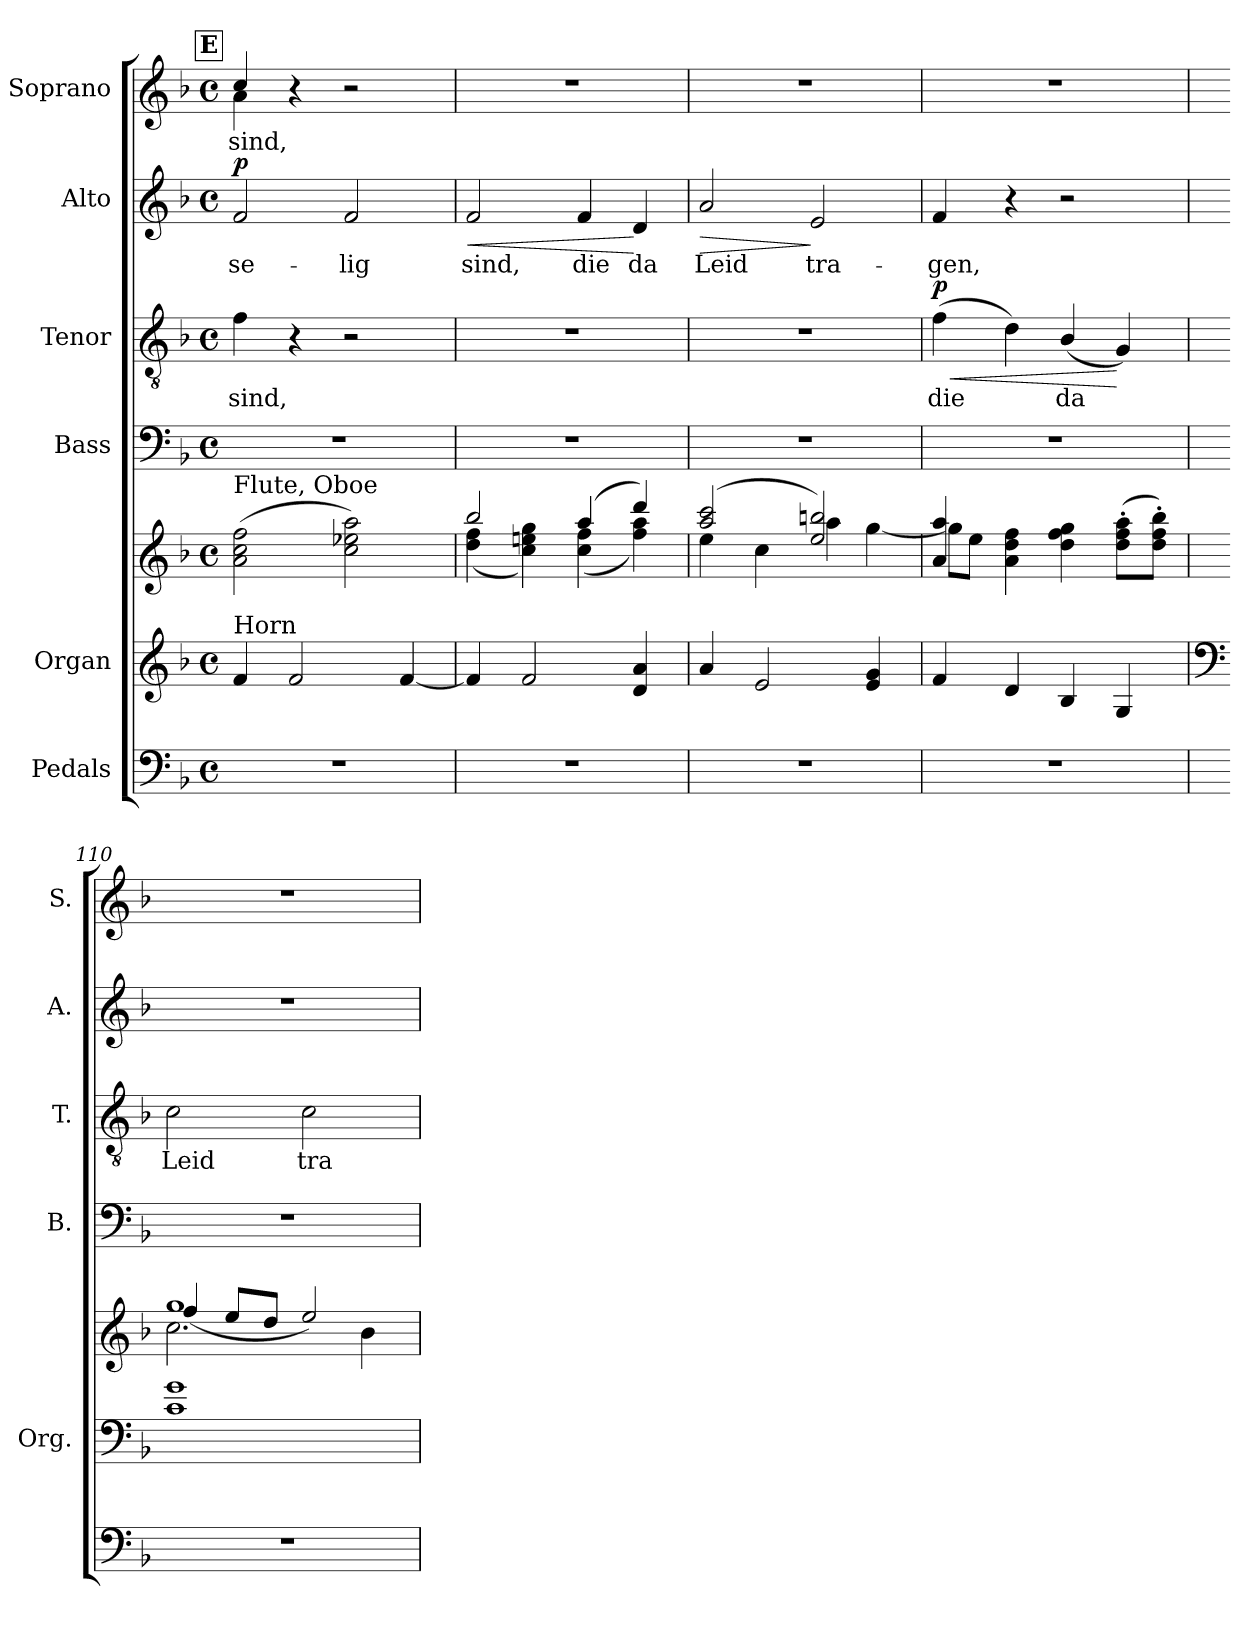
**kern	**kern	**kern	**kern	**kern	**text	**dynam	**kern	**text	**dynam	**kern	**text
*part6	*part5	*part5	*part4	*part3	*part3	*part3	*part2	*part2	*part2	*part1	*part1
*staff7	*staff6	*staff5	*staff4	*staff3	*staff3	*staff3	*staff2	*staff2	*staff2	*staff1	*staff1
*I"Pedals	*I"Organ	*	*I"Bass	*I"Tenor	*	*	*I"Alto	*	*	*I"Soprano	*
*	*I'Org.	*	*I'B.	*I'T.	*	*	*I'A.	*	*	*I'S.	*
!!LO:LB:g=z
*clefF4	*clefG2	*clefG2	*clefF4	*clefGv2	*	*	*clefG2	*	*	*clefG2	*
*	*	*	*	*ITrd7c12	*	*	*	*	*	*	*
*k[b-]	*k[b-]	*k[b-]	*k[b-]	*k[b-]	*	*	*k[b-]	*	*	*k[b-]	*
*F:	*F:	*F:	*F:	*F:	*	*	*F:	*	*	*F:	*
*M4/4	*M4/4	*M4/4	*M4/4	*M4/4	*	*	*M4/4	*	*	*M4/4	*
*met(c)	*met(c)	*met(c)	*met(c)	*met(c)	*	*	*met(c)	*	*	*met(c)	*
!!LO:REH:place=s1:B:color=#000000:enc=box:fs=17.1407:t=E
=106	=106	=106	=106	=106	=106	=106	=106	=106	=106	=106	=106
!	!	!	!	!	!LO:LY:b:color=#000000	!	!	!	!	!	!
!	!	!	!	!	!	!	!	!LO:LY:b:color=#000000	!	!	!
!	!	!LO:TX:a:t=Flute, Oboe	!	!	!	!	!	!	!	!	!
!	!LO:TX:a:t=Horn	!	!	!	!	!	!	!	!	!	!
!	!	!	!	!	!	!	!	!	!	!	!LO:LY:b:color=#000000
*	*	*	*	*	*	*	*	*	*	*^	*
1r	4fi/	(2ai\ 2cci 2ffi	1r	4Fi\	sind,	.	2fi/	se-	p	4cci/	4ai\	sind,
.	2fi/	.	.	4r	.	.	.	.	.	4r	4ryy	.
!	!	!	!	!	!	!	!	!LO:LY:b:color=#000000	!	!	!	!
.	.	2cci\ 2ee-Xi 2aai)	.	2r	.	.	2fi/	-lig	.	2r	2ryy	.
.	[4fi/	.	.	.	.	.	.	.	.	.	.	.
*	*	*	*	*	*	*	*	*	*	*v	*v	*
=107	=107	=107	=107	=107	=107	=107	=107	=107	=107	=107	=107
*	*	*^	*	*	*	*	*	*	*	*	*
!	!	!	!	!	!	!	!	!	!LO:LY:b:color=#000000	!LO:HP:b	!	!
1r	4fi/]	2bb-i/	(4ddi\ 4ffi	1r	1r	.	.	2fi/	sind,	<	1r	.
.	2fi/	.	4cci\ 4eeni 4ggi)	.	.	.	.	.	.	.	.	.
!	!	!	!	!	!	!	!	!	!LO:LY:b:color=#000000	!	!	!
.	.	(4aai/	(4cci\ 4ffi	.	.	.	.	4fi/	die	.	.	.
!	!	!	!	!	!	!	!	!	!LO:LY:b:color=#000000	!	!	!
.	4di/ 4ai	4dddi/)	4ffi\ 4aai)	.	.	.	.	4di/	da	[	.	.
=108	=108	=108	=108	=108	=108	=108	=108	=108	=108	=108	=108	=108
!	!	!	!	!	!	!	!	!	!LO:LY:b:color=#000000	!LO:HP:b	!	!
1r	4ai/	(2aai/ 2ccci	4eei\	1r	1r	.	.	2ai/	Leid	>	1r	.
.	2ei/	.	4cci\	.	.	.	.	.	.	.	.	.
!	!	!	!	!	!	!	!	!	!LO:LY:b:color=#000000	!	!	!
.	.	2eei/ 2bbni)	4aai\	.	.	.	.	2ei/	tra-	]	.	.
.	4ei/ 4gi	.	[4ggi\	.	.	.	.	.	.	.	.	.
=109	=109	=109	=109	=109	=109	=109	=109	=109	=109	=109	=109	=109
!	!	!	!	!	!	!LO:LY:b:color=#000000	!LO:HP:b	!	!	!	!	!
!	!	!	!	!	!	!	!	!	!LO:LY:b:color=#000000	!	!	!
1r	4fi/	4ai/ 4aai	8ggi\L]	1r	(4Fi\	die	< p	4fi/	-gen,	.	1r	.
.	.	.	8eei\J	.	.	.	.	.	.	.	.	.
.	4di/	4ai\ 4ddi 4ffi	2.ryy	.	4Di\)	.	.	4r	.	.	.	.
!	!	!	!	!	!	!LO:LY:b:color=#000000	!	!	!	!	!	!
.	4B-i/	4ddi\ 4ffi 4ggi	.	.	(4BB-i/	da	.	2r	.	.	.	.
.	4Gi/	(8ddi'\ 8ffi'\ 8aai'\L	.	.	4GGi/)	.	[	.	.	.	.	.
.	.	8ddi'\ 8ffi'\ 8bb-i'\J)	.	.	.	.	.	.	.	.	.	.
*	*	*v	*v	*	*	*	*	*	*	*	*	*
=110	=110	=110	=110	=110	=110	=110	=110	=110	=110	=110	=110
*	*clefF4	*	*	*	*	*	*	*	*	*	*
*	*	*^	*	*	*	*	*	*	*	*	*
*	*	*	*^	*	*	*	*	*	*	*	*	*
!	!	!	!	!	!	!	!LO:LY:b:color=#000000	!	!	!	!	!	!
1r	1ci 1gi	1ggi	(4ffi/	2.cci\	1r	2Ci\	Leid	.	1r	.	.	1r	.
.	.	.	8eei/L	.	.	.	.	.	.	.	.	.	.
.	.	.	8ddi/J	.	.	.	.	.	.	.	.	.	.
!	!	!	!	!	!	!	!LO:LY:b:color=#000000	!	!	!	!	!	!
.	.	.	2eei/)	.	.	2Ci\	tra-	.	.	.	.	.	.
.	.	.	.	4b-i\	.	.	.	.	.	.	.	.	.
*	*	*v	*v	*v	*	*	*	*	*	*	*	*	*
=	=	=	=	=	=	=	=	=	=	=	=
*-	*-	*-	*-	*-	*-	*-	*-	*-	*-	*-	*-
